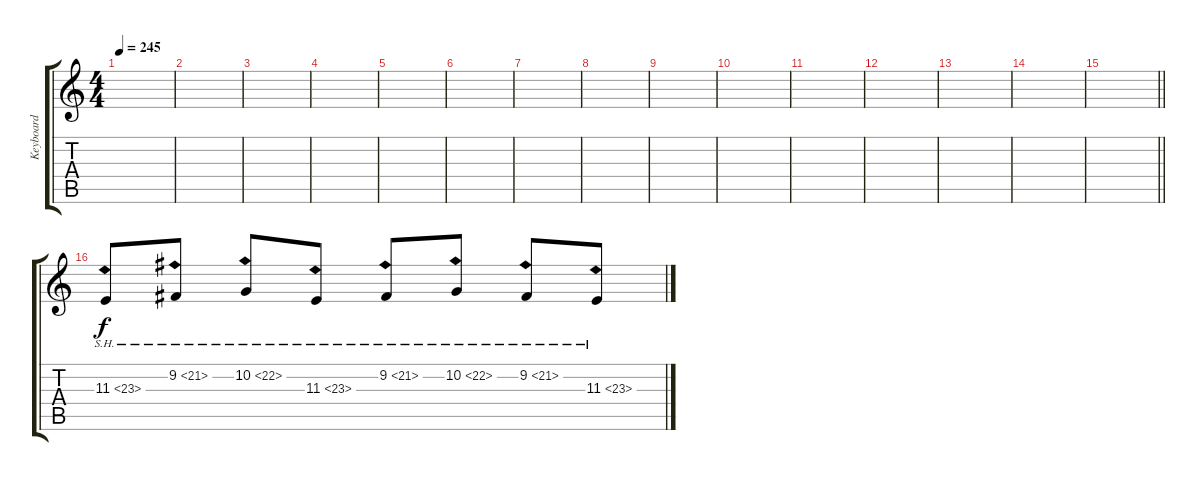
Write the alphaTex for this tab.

\track ("Keyboard" "Keyboard") {instrument stringensemble1}
\staff {score tabs}
\tuning (D4 A3 F3 C3 G2 D2) {hide}
\ts (4 4)
\tempo 245
\clef g2
\ks c
|
|
|
|
|
|
|
|
|
|
|
|
|
|
\barLineRight lightlight
|
11.3{sh 12}.8{volume 12 balance 8 instrument lead2sawtooth} 9.2{sh 12}.8 10.2{sh 12}.8 11.3{sh 12}.8 9.2{sh 12}.8 10.2{sh 12}.8 9.2{sh 12}.8 11.3{sh 12}.8
